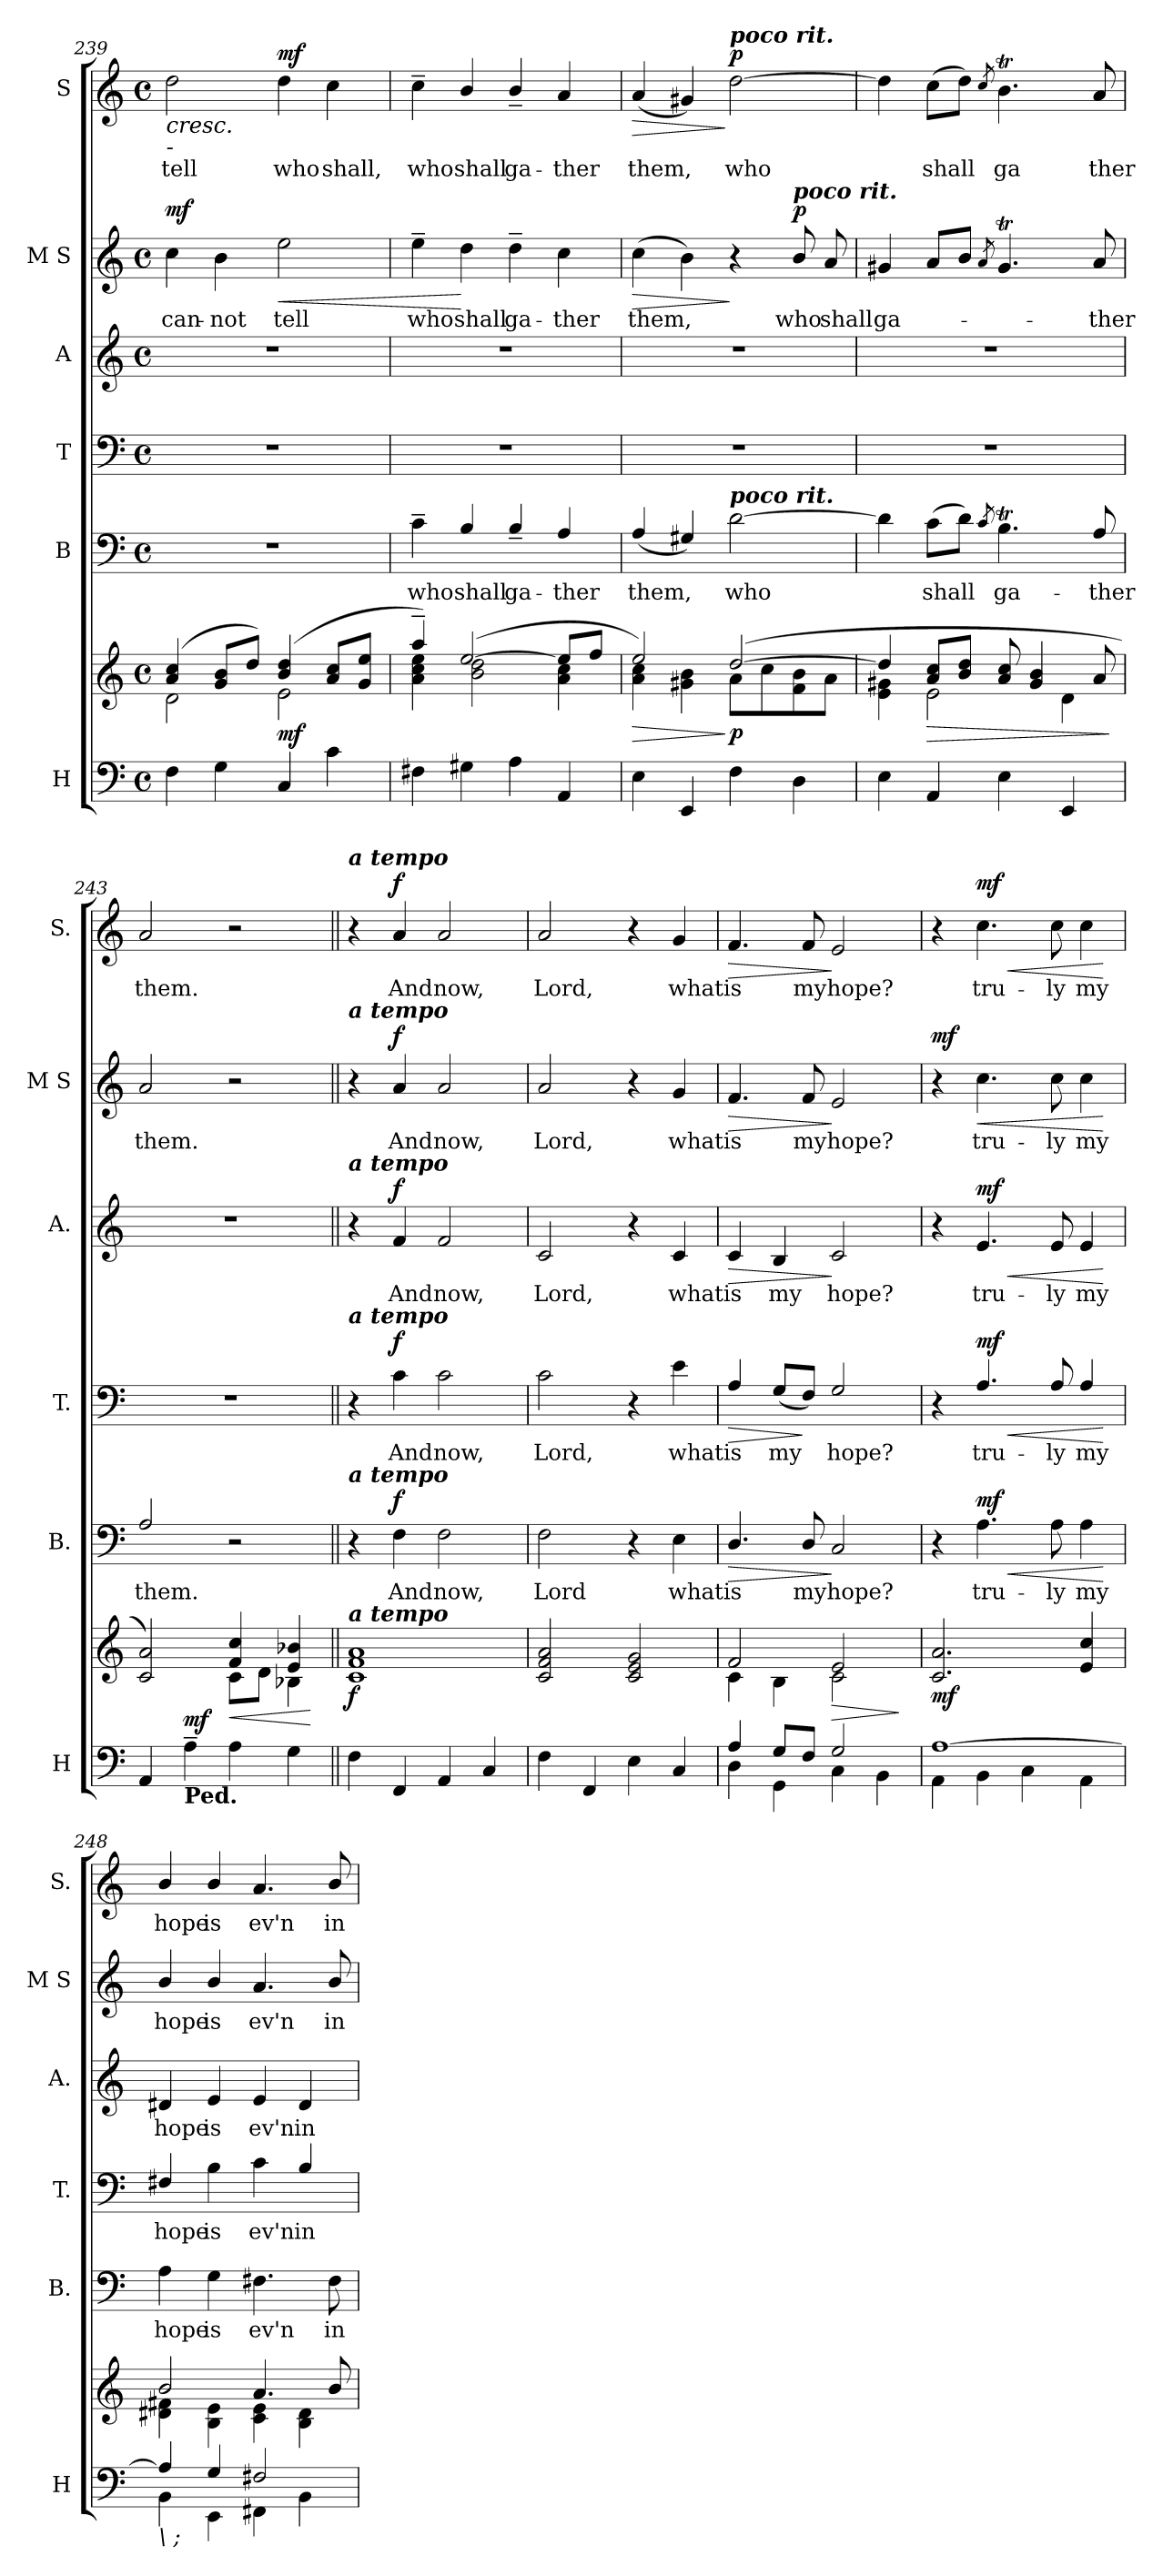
**kern	**kern	**dynam	**kern	**text	**dynam	**kern	**text	**dynam	**kern	**text	**dynam	**kern	**text	**dynam	**kern	**text	**dynam
*part6	*part6	*part6	*part5	*part5	*part5	*part4	*part4	*part4	*part3	*part3	*part3	*part2	*part2	*part2	*part1	*part1	*part1
*staff7	*staff6	*staff6/7	*staff5	*staff5	*staff5	*staff4	*staff4	*staff4	*staff3	*staff3	*staff3	*staff2	*staff2	*staff2	*staff1	*staff1	*staff1
*I"H	*	*	*I"B	*	*	*I"T	*	*	*I"A	*	*	*I"M S	*	*	*I"S	*	*
*I'H	*	*	*I'B.	*	*	*I'T.	*	*	*I'A.	*	*	*I'M S	*	*	*I'S.	*	*
*clefF4	*clefG2	*	*clefF4	*	*	*clefF4	*	*	*clefG2	*	*	*clefG2	*	*	*clefG2	*	*
*k[]	*k[]	*	*k[]	*	*	*k[]	*	*	*k[]	*	*	*k[]	*	*	*k[]	*	*
*M4/4	*M4/4	*	*M4/4	*	*	*M4/4	*	*	*M4/4	*	*	*M4/4	*	*	*M4/4	*	*
*met(c)	*met(c)	*	*met(c)	*	*	*met(c)	*	*	*met(c)	*	*	*met(c)	*	*	*met(c)	*	*
=239	=239	=239	=239	=239	=239	=239	=239	=239	=239	=239	=239	=239	=239	=239	=239	=239	=239
*	*^	*	*	*	*	*	*	*	*	*	*	*	*	*	*	*	*
!	!	!	!	!	!	!	!	!	!	!	!	!	!	!	!	!LO:TX:b:t=-	!	!
!	!	!	!	!	!	!	!	!	!	!	!	!	!	!LO:LY:b	!LO:DY:a	!	!LO:LY:b	!LO:HP:b
4F\	(>4a/ 4cc/	2d\	.	1r	.	.	1r	.	.	1r	.	.	4cc\	can-	mf	2dd\	tell	<
!	!	!	!	!	!	!	!	!	!	!	!	!	!	!LO:LY:b	!	!	!	!
4G\	8g/ 8b/L	.	.	.	.	.	.	.	.	.	.	.	4b\	-not	.	.	.	.
.	8dd/J)	.	.	.	.	.	.	.	.	.	.	.	.	.	.	.	.	.
!	!	!	!LO:DY:b	!	!	!	!	!	!	!	!	!	!	!LO:LY:b	!LO:HP:b	!	!LO:LY:b	!LO:DY:b
4C/	(>4b/ 4dd/	2e\	mf	.	.	.	.	.	.	.	.	.	2ee\	tell	<	4dd\	who	mf
!	!	!	!	!	!	!	!	!	!	!	!	!	!	!	!	!	!LO:LY:b	!
4c\	8a/ 8cc/L	.	.	.	.	.	.	.	.	.	.	.	.	.	.	4cc\	shall,	[
.	8g/ 8ee/J	.	.	.	.	.	.	.	.	.	.	.	.	.	.	.	.	.
!!LO:PB:g=z
=240	=240	=240	=240	=240	=240	=240	=240	=240	=240	=240	=240	=240	=240	=240	=240	=240	=240	=240
!	!	!	!	!	!LO:LY:b	!	!	!	!	!	!	!	!	!LO:LY:b	!	!	!LO:LY:b	!
4F#X\	4aa~/)	4a\ 4cc\ 4ee\	.	4c~!\	who	.	1r	.	.	1r	.	.	4ee~\	who	.	4cc~\	who	.
!	!	!	!	!	!LO:LY:b	!	!	!	!	!	!	!	!	!LO:LY:b	!	!	!LO:LY:b	!
4G#X\	(>[2ee/	2b\ 2dd\	.	4B!/	shall	.	.	.	.	.	.	.	4dd\	shall	[	4b/	shall	.
!	!	!	!	!	!LO:LY:b	!	!	!	!	!	!	!	!	!LO:LY:b	!	!	!LO:LY:b	!
4A\	.	.	.	4B~!/	ga-	.	.	.	.	.	.	.	4dd~\	ga-	.	4b~/	ga-	.
!	!	!	!	!	!LO:LY:b	!	!	!	!	!	!	!	!	!LO:LY:b	!	!	!LO:LY:b	!
4AA/	8ee/L]	4a\ 4cc\	.	4A!/	-ther	.	.	.	.	.	.	.	4cc\	-ther	.	4a/	-ther	.
.	8ff/J	.	.	.	.	.	.	.	.	.	.	.	.	.	.	.	.	.
=241	=241	=241	=241	=241	=241	=241	=241	=241	=241	=241	=241	=241	=241	=241	=241	=241	=241	=241
!	!	!	!LO:HP:b	!	!LO:LY:b	!	!	!	!	!	!	!	!	!LO:LY:b	!LO:HP:b	!	!LO:LY:b	!LO:HP:b
4E\	2ee/)	4a\ 4cc\	>	(4A!/	them,	.	1r	.	.	1r	.	.	(>4cc\	them,	>	(4a/	them,	>
(>4EE/	.	4g#X\ 4b\	.	4G#X!/)	.	.	.	.	.	.	.	.	4b\)	.	.	4g#X/)	.	.
!	!	!	!	!	!	!	!	!	!	!	!	!	!	!	!	!LO:TX:a:Bi:t=poco rit.	!	!
!	!	!	!	!LO:TX:a:Bi:t=poco rit.	!	!	!	!	!	!	!	!	!	!	!	!	!	!
!	!	!	!LO:DY:n=1:b	!	!LO:LY:b	!	!	!	!	!	!	!	!	!	!	!	!LO:LY:b	!LO:DY:n=1:b
4F\	([2dd/	8a\L	] p	[2d!\	who	.	.	.	.	.	.	.	4r	.	]	[2dd\	who	] p
.	.	8cc\	.	.	.	.	.	.	.	.	.	.	.	.	.	.	.	.
!	!	!	!	!	!	!	!	!	!	!	!	!	!LO:TX:a:Bi:t=poco rit.	!	!	!	!	!
!	!	!	!	!	!	!	!	!	!	!	!	!	!	!LO:LY:b	!LO:DY:b	!	!	!
4D\	.	8f\ 8b\	.	.	.	.	.	.	.	.	.	.	8b/	who	p	.	.	.
!	!	!	!	!	!	!	!	!	!	!	!	!	!	!LO:LY:b	!	!	!	!
.	.	8a\J	.	.	.	.	.	.	.	.	.	.	8a/	shall	.	.	.	.
=242	=242	=242	=242	=242	=242	=242	=242	=242	=242	=242	=242	=242	=242	=242	=242	=242	=242	=242
!	!	!	!	!	!	!	!	!	!	!	!	!	!	!LO:LY:b	!	!	!	!
4E\	4dd/]	4e\ 4g#X\	.	4d!\]	.	.	1r	.	.	1r	.	.	4g#X/	ga­-	.	4dd\]	.	.
!	!	!	!LO:HP:b	!	!LO:LY:b	!	!	!	!	!	!	!	!	!	!	!	!LO:LY:b	!
4AA/	8a/ 8cc/L	2e\	>	(>8c!\L	shall	.	.	.	.	.	.	.	8a/L	.	.	(>8cc\L	shall	.
.	8b/ 8dd/J	.	.	8d!\J)	.	.	.	.	.	.	.	.	8b/J	.	.	8dd\J)	.	.
.	.	.	.	8qc!/	.	.	.	.	.	.	.	.	8qa/	.	.	8qcc/	.	.
!	!	!	!	!	!LO:LY:b	!	!	!	!	!	!	!	!	!	!	!	!LO:LY:b	!
4E\	8a/ 8cc/	.	.	4.Bt!\	ga­-	.	.	.	.	.	.	.	4.g#t/	.	.	4.bt\	ga­	.
.	4g#/ 4b/	.	.	.	.	.	.	.	.	.	.	.	.	.	.	.	.	.
4EE/	.	4d\	.	.	.	.	.	.	.	.	.	.	.	.	.	.	.	.
!	!	!	!	!	!LO:LY:b	!	!	!	!	!	!	!	!	!LO:LY:b	!	!	!LO:LY:b	!
.	8a/	.	.	8A!/	-ther	.	.	.	.	.	.	.	8a/	-ther	.	8a/	ther	.
*	*v	*v	*	*	*	*	*	*	*	*	*	*	*	*	*	*	*	*
.	.	]	.	.	.	.	.	.	.	.	.	.	.	.	.	.	.
=243	=243	=243	=243	=243	=243	=243	=243	=243	=243	=243	=243	=243	=243	=243	=243	=243	=243
*	*^	*	*	*	*	*	*	*	*	*	*	*	*	*	*	*	*
!	!	!	!	!	!LO:LY:b	!	!	!	!	!	!	!	!	!LO:LY:b	!	!	!LO:LY:b	!
4AA/	2c/ 2a/)	2ryy	.	2A!/	them.	.	1r	.	.	1r	.	.	2a/	them.	.	2a/	them.	.
!LO:TX:b:B:t=Ped.	!	!	!	!	!	!	!	!	!	!	!	!	!	!	!	!	!	!
!	!	!	!LO:DY:a=2	!	!	!	!	!	!	!	!	!	!	!	!	!	!	!
4A~\	.	.	mf	.	.	.	.	.	.	.	.	.	.	.	.	.	.	.
!	!	!	!LO:HP:b	!	!	!	!	!	!	!	!	!	!	!	!	!	!	!
4A\	4f/ 4cc/	8c\L	<	2r	.	.	.	.	.	.	.	.	2r	.	.	2r	.	.
.	.	8d\J	.	.	.	.	.	.	.	.	.	.	.	.	.	.	.	.
4G\	4e/ 4b-X/	4B-X\	.	.	.	.	.	.	.	.	.	.	.	.	.	.	.	.
*	*v	*v	*	*	*	*	*	*	*	*	*	*	*	*	*	*	*	*
.	.	[	.	.	.	.	.	.	.	.	.	.	.	.	.	.	.
!!LO:PB:g=z
=244||	=244||	=244||	=244||	=244||	=244||	=244||	=244||	=244||	=244||	=244||	=244||	=244||	=244||	=244||	=244||	=244||	=244||
*	*^	*	*	*	*	*	*	*	*	*	*	*	*	*	*	*	*
!	!	!	!	!	!	!	!	!	!	!	!	!	!	!	!	!LO:TX:a:Bi:t=a tempo	!	!
!	!	!	!	!	!	!	!	!	!	!	!	!	!LO:TX:a:Bi:t=a tempo	!	!	!	!	!
!	!	!	!	!	!	!	!	!	!	!LO:TX:a:Bi:t=a tempo	!	!	!	!	!	!	!	!
!	!	!	!	!	!	!	!LO:TX:a:Bi:t=a tempo	!	!	!	!	!	!	!	!	!	!	!
!	!	!	!	!LO:TX:a:Bi:t=a tempo	!	!	!	!	!	!	!	!	!	!	!	!	!	!
!	!LO:TX:a:Bi:t=a tempo	!	!	!	!	!	!	!	!	!	!	!	!	!	!	!	!	!
!	!	!	!LO:DY:b	!	!	!	!	!	!	!	!	!	!	!	!	!	!	!
4F\	1f 1a	1c	f	4r	.	.	4r	.	.	4r	.	.	4r	.	.	4r	.	.
!	!	!	!	!	!LO:LY:b	!LO:DY:b	!	!LO:LY:b	!LO:DY:b	!	!LO:LY:b	!LO:DY:b	!	!LO:LY:b	!LO:DY:b	!	!LO:LY:b	!LO:DY:b
4FF/	.	.	.	4F\	And	f	4c\	And	f	4f/	And	f	4a/	And	f	4a/	And	f
!	!	!	!	!	!LO:LY:b	!	!	!LO:LY:b	!	!	!LO:LY:b	!	!	!LO:LY:b	!	!	!LO:LY:b	!
4AA/	.	.	.	2F\	now,	.	2c\	now,	.	2f/	now,	.	2a/	now,	.	2a/	now,	.
4C/	.	.	.	.	.	.	.	.	.	.	.	.	.	.	.	.	.	.
*	*v	*v	*	*	*	*	*	*	*	*	*	*	*	*	*	*	*	*
=245	=245	=245	=245	=245	=245	=245	=245	=245	=245	=245	=245	=245	=245	=245	=245	=245	=245
!	!	!	!	!LO:LY:b	!	!	!LO:LY:b	!	!	!LO:LY:b	!	!	!LO:LY:b	!	!	!LO:LY:b	!
4F\	2c/ 2f/ 2a/	.	2F\	Lord	.	2c\	Lord,	.	2c/	Lord,	.	2a/	Lord,	.	2a/	Lord,	.
4FF/	.	.	.	.	.	.	.	.	.	.	.	.	.	.	.	.	.
4E\	2c/ 2e/ 2g/	.	4r	.	.	4r	.	.	4r	.	.	4r	.	.	4r	.	.
!	!	!	!	!LO:LY:b	!	!	!LO:LY:b	!	!	!LO:LY:b	!	!	!LO:LY:b	!	!	!LO:LY:b	!
4C/	.	.	4E\	what	.	4e\	what	.	4c/	what	.	4g/	what	.	4g/	what	.
=246	=246	=246	=246	=246	=246	=246	=246	=246	=246	=246	=246	=246	=246	=246	=246	=246	=246
*^	*^	*	*	*	*	*	*	*	*	*	*	*	*	*	*	*	*
!	!	!	!	!	!	!LO:LY:b	!LO:HP:b	!	!LO:LY:b	!LO:HP:b	!	!LO:LY:b	!LO:HP:b	!	!LO:LY:b	!LO:HP:b	!	!LO:LY:b	!LO:HP:b
4A/	4D\	2f/	4c\	.	4.D/	is	>	4A/	is	>	4c/	is	>	4.f/	is	>	4.f/	is	>
!	!	!	!	!	!	!	!	!	!LO:LY:b	!	!	!LO:LY:b	!	!	!	!	!	!	!
8G/L	4GG\	.	4B\	.	.	.	.	(8G/L	my	.	4B/	my	.	.	.	.	.	.	.
!	!	!	!	!	!	!LO:LY:b	!	!	!	!	!	!	!	!	!LO:LY:b	!	!	!LO:LY:b	!
8F/J	.	.	.	.	8D/	my	.	8F/J)	.	]	.	.	.	8f/	my	.	8f/	my	.
!	!	!	!	!LO:HP:b	!	!LO:LY:b	!	!	!LO:LY:b	!	!	!LO:LY:b	!	!	!LO:LY:b	!	!	!LO:LY:b	!
2G/	4C\	2e/	2c\	>	2C/	hope?	]	2G/	hope?	.	2c/	hope?	]	2e/	hope?	]	2e/	hope?	]
.	4BB\	.	.	.	.	.	.	.	.	.	.	.	.	.	.	.	.	.	.
*v	*v	*	*	*	*	*	*	*	*	*	*	*	*	*	*	*	*	*	*
*	*v	*v	*	*	*	*	*	*	*	*	*	*	*	*	*	*	*	*
.	.	]	.	.	.	.	.	.	.	.	.	.	.	.	.	.	.
=247	=247	=247	=247	=247	=247	=247	=247	=247	=247	=247	=247	=247	=247	=247	=247	=247	=247
*^	*	*	*	*	*	*	*	*	*	*	*	*	*	*	*	*	*
!	!	!	!LO:DY:b	!	!	!	!	!	!	!	!	!	!	!	!LO:DY:b	!	!	!
[1A	4AA\	2.c/ 2.a/	mf	4r	.	.	4r	.	.	4r	.	.	4r	.	mf	4r	.	.
!	!	!	!	!	!LO:LY:b	!LO:HP:b	!	!LO:LY:b	!LO:HP:b	!	!LO:LY:b	!LO:HP:b	!	!LO:LY:b	!LO:HP:b	!	!LO:LY:b	!LO:HP:b
!	!	!	!	!	!	!LO:DY:n=1:b	!	!	!LO:DY:n=1:b	!	!	!LO:DY:n=1:b	!	!	!	!	!	!LO:DY:n=1:b
.	4BB\	.	.	4.A\	tru-	< mf	4.A/	tru-	< mf	4.e/	tru-	< mf	4.cc\	tru-	<	4.cc\	tru-	< mf
.	4C\	.	.	.	.	.	.	.	.	.	.	.	.	.	.	.	.	.
!	!	!	!	!	!LO:LY:b	!	!	!LO:LY:b	!	!	!LO:LY:b	!	!	!LO:LY:b	!	!	!LO:LY:b	!
.	.	.	.	8A\	-ly	.	8A/	-ly	.	8e/	-ly	.	8cc\	-ly	.	8cc\	-ly	.
!	!	!	!	!	!LO:LY:b	!	!	!LO:LY:b	!	!	!LO:LY:b	!	!	!LO:LY:b	!	!	!LO:LY:b	!
.	4AA\	4e/ 4cc/	.	4A\	my	.	4A/	my	.	4e/	my	.	4cc\	my	.	4cc\	my	.
*v	*v	*	*	*	*	*	*	*	*	*	*	*	*	*	*	*	*	*
.	.	.	.	.	[	.	.	[	.	.	[	.	.	[	.	.	[
=248	=248	=248	=248	=248	=248	=248	=248	=248	=248	=248	=248	=248	=248	=248	=248	=248	=248
*^	*^	*	*	*	*	*	*	*	*	*	*	*	*	*	*	*	*
!LO:TX:b:i:t=\ ;	!	!	!	!	!	!	!	!	!	!	!	!	!	!	!	!	!	!	!
!	!	!	!	!	!	!LO:LY:b	!	!	!LO:LY:b	!	!	!LO:LY:b	!	!	!LO:LY:b	!	!	!LO:LY:b	!
4A/]	4BB\	2b/	4d#X\ 4f#X\	.	4A\	hope	.	4F#X/	hope	.	4d#X/	hope	.	4b/	hope	.	4b/	hope	.
!	!	!	!	!	!	!LO:LY:b	!	!	!LO:LY:b	!	!	!LO:LY:b	!	!	!LO:LY:b	!	!	!LO:LY:b	!
4G/	4EE\	.	4B\ 4e\	.	4G\	is	.	4B\	is	.	4e/	is	.	4b/	is	.	4b/	is	.
!	!	!	!	!	!	!LO:LY:b	!	!	!LO:LY:b	!	!	!LO:LY:b	!	!	!LO:LY:b	!	!	!LO:LY:b	!
2F#X/	4FF#X\	4.a/	4c\ 4e\	.	4.F#X\	ev'n	.	4c\	ev'n	.	4e/	ev'n	.	4.a/	ev'n	.	4.a/	ev'n	.
!	!	!	!	!	!	!	!	!	!LO:LY:b	!	!	!LO:LY:b	!	!	!	!	!	!	!
.	4BB\	.	4B\ 4d#\	.	.	.	.	4B/	in	.	4d#/	in	.	.	.	.	.	.	.
!	!	!	!	!	!	!LO:LY:b	!	!	!	!	!	!	!	!	!LO:LY:b	!	!	!LO:LY:b	!
.	.	8b/	.	.	8F#\	in	.	.	.	.	.	.	.	8b/	in	.	8b/	in	.
*v	*v	*	*	*	*	*	*	*	*	*	*	*	*	*	*	*	*	*	*
*	*v	*v	*	*	*	*	*	*	*	*	*	*	*	*	*	*	*	*
=	=	=	=	=	=	=	=	=	=	=	=	=	=	=	=	=	=
*-	*-	*-	*-	*-	*-	*-	*-	*-	*-	*-	*-	*-	*-	*-	*-	*-	*-
